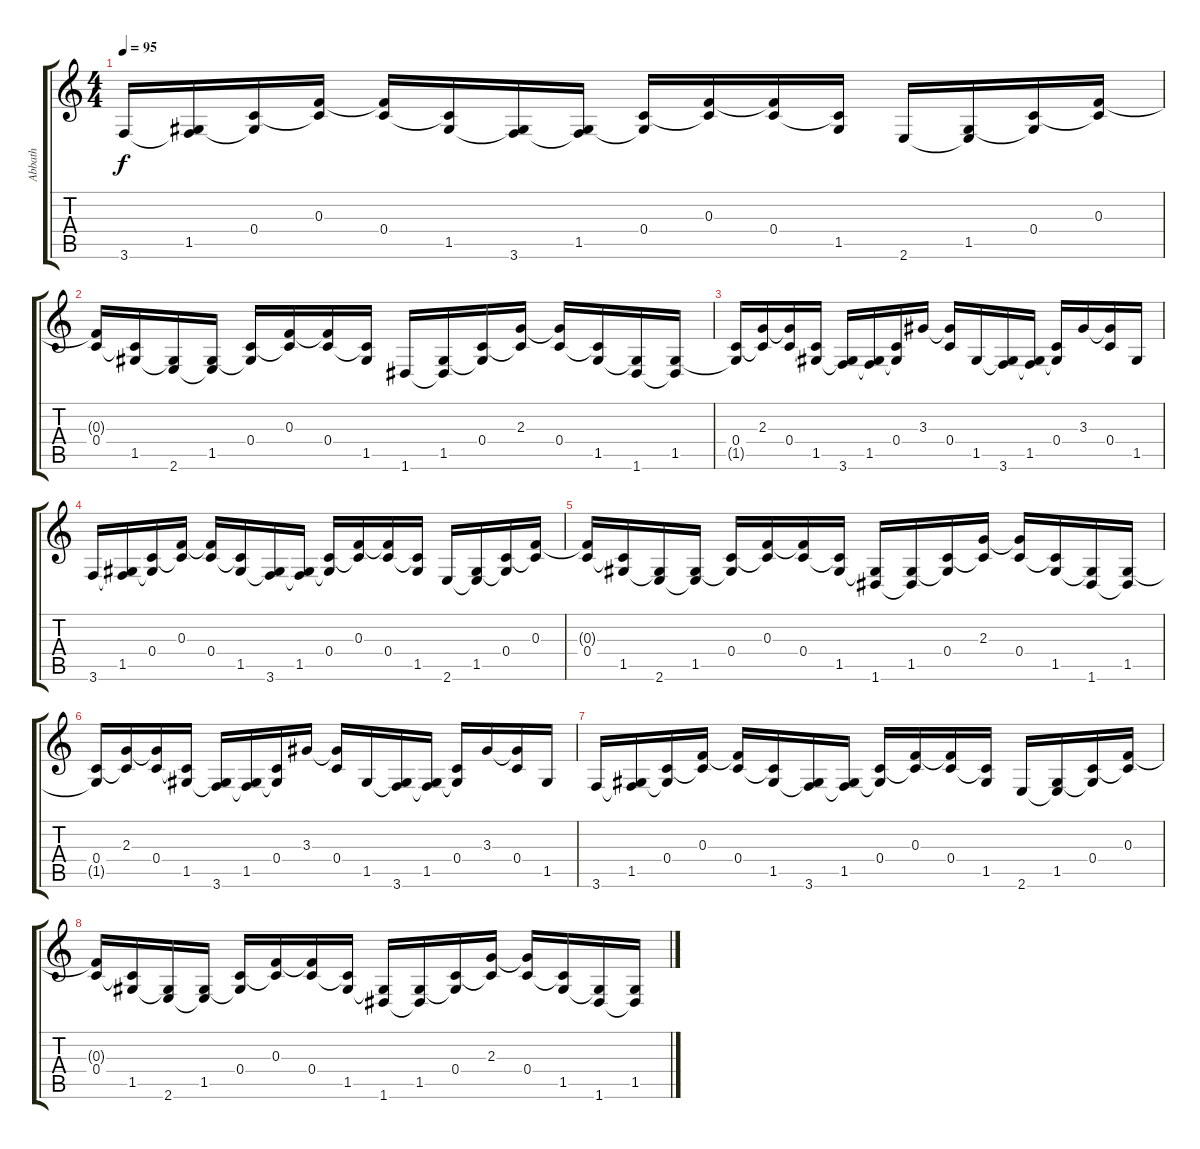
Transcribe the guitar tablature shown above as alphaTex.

\track ("Abbath" "Abbath") {instrument distortionguitar}
\staff {score tabs}
\tuning (D4 A3 F3 C3 G2 D2) {hide}
\ts (4 4)
\tempo 95
\clef g2
\ks c
3.6.16{dy f} (1.5 3.6{t}).16 (0.4 1.5{t}).16 (0.3 0.4{t}).16 (0.3{t} 0.4).16 (0.4{t} 1.5).16 (1.5{t} 3.6).16 (1.5 3.6{t}).16 (0.4 1.5{t}).16 (0.3 0.4{t}).16 (0.3{t} 0.4).16 (0.4{t} 1.5).16 2.6.16 (1.5 2.6{t}).16 (0.4 1.5{t}).16 (0.3 0.4{t}).16 |
(0.3{t} 0.4).16 (0.4{t} 1.5).16 (1.5{t} 2.6).16 (1.5 2.6{t}).16 (0.4 1.5{t}).16 (0.3 0.4{t}).16 (0.3{t} 0.4).16 (0.4{t} 1.5).16 1.6.16 (1.5 1.6{t}).16 (0.4 1.5{t}).16 (2.3 0.4{t}).16 (2.3{t} 0.4).16 (0.4{t} 1.5).16 (1.5{t} 1.6).16 (1.5 1.6{t}).16 |
(0.4 1.5{t}).16 (2.3 0.4{t}).16 (2.3{t} 0.4).16 (0.4{t} 1.5).16 (1.5{t} 3.6).16 (1.5 3.6{t}).16 (0.4 1.5{t}).16 3.3.16 (3.3{t} 0.4).16 1.5.16 (1.5{t} 3.6).16 (1.5 3.6{t}).16 (0.4 1.5{t}).16 3.3.16 (3.3{t} 0.4).16 1.5.16 |
3.6.16 (1.5 3.6{t}).16 (0.4 1.5{t}).16 (0.3 0.4{t}).16 (0.3{t} 0.4).16 (0.4{t} 1.5).16 (1.5{t} 3.6).16 (1.5 3.6{t}).16 (0.4 1.5{t}).16 (0.3 0.4{t}).16 (0.3{t} 0.4).16 (0.4{t} 1.5).16 2.6.16 (1.5 2.6{t}).16 (0.4 1.5{t}).16 (0.3 0.4{t}).16 |
(0.3{t} 0.4).16 (0.4{t} 1.5).16 (1.5{t} 2.6).16 (1.5 2.6{t}).16 (0.4 1.5{t}).16 (0.3 0.4{t}).16 (0.3{t} 0.4).16 (0.4{t} 1.5).16 (1.5{t} 1.6).16 (1.5 1.6{t}).16 (0.4 1.5{t}).16 (2.3 0.4{t}).16 (2.3{t} 0.4).16 (0.4{t} 1.5).16 (1.5{t} 1.6).16 (1.5 1.6{t}).16 |
(0.4 1.5{t}).16 (2.3 0.4{t}).16 (2.3{t} 0.4).16 (0.4{t} 1.5).16 (1.5{t} 3.6).16 (1.5 3.6{t}).16 (0.4 1.5{t}).16 3.3.16 (3.3{t} 0.4).16 1.5.16 (1.5{t} 3.6).16 (1.5 3.6{t}).16 (0.4 1.5{t}).16 3.3.16 (3.3{t} 0.4).16 1.5.16 |
3.6.16 (1.5 3.6{t}).16 (0.4 1.5{t}).16 (0.3 0.4{t}).16 (0.3{t} 0.4).16 (0.4{t} 1.5).16 (1.5{t} 3.6).16 (1.5 3.6{t}).16 (0.4 1.5{t}).16 (0.3 0.4{t}).16 (0.3{t} 0.4).16 (0.4{t} 1.5).16 2.6.16 (1.5 2.6{t}).16 (0.4 1.5{t}).16 (0.3 0.4{t}).16 |
(0.3{t} 0.4).16 (0.4{t} 1.5).16 (1.5{t} 2.6).16 (1.5 2.6{t}).16 (0.4 1.5{t}).16 (0.3 0.4{t}).16 (0.3{t} 0.4).16 (0.4{t} 1.5).16 (1.5{t} 1.6).16 (1.5 1.6{t}).16 (0.4 1.5{t}).16 (2.3 0.4{t}).16 (2.3{t} 0.4).16 (0.4{t} 1.5).16 (1.5{t} 1.6).16 (1.5 1.6{t}).16
